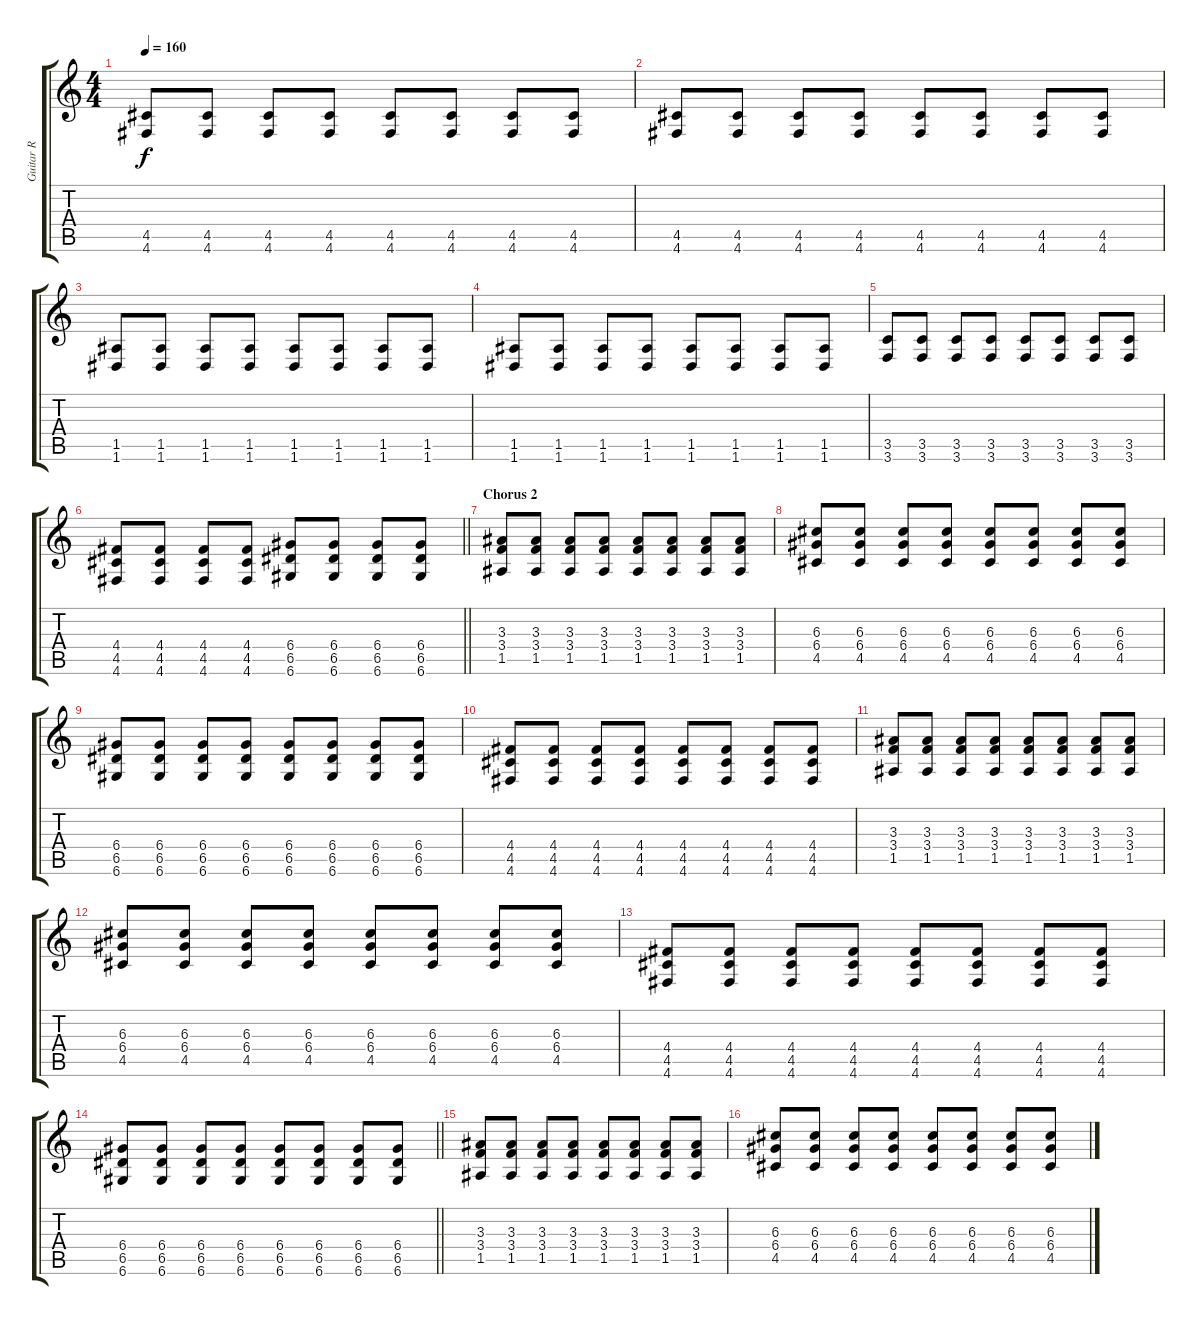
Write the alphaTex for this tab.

\track ("Guitar R" "Guitar R") {instrument distortionguitar}
\staff {score tabs}
\tuning (E4 B3 G3 D3 A2 D2) {hide}
\ts (4 4)
\tempo 160
\clef g2
\ks c
(4.5 4.6).8{dy f} (4.5 4.6).8 (4.5 4.6).8 (4.5 4.6).8 (4.5 4.6).8 (4.5 4.6).8 (4.5 4.6).8 (4.5 4.6).8 |
(4.5 4.6).8 (4.5 4.6).8 (4.5 4.6).8 (4.5 4.6).8 (4.5 4.6).8 (4.5 4.6).8 (4.5 4.6).8 (4.5 4.6).8 |
(1.5 1.6).8 (1.5 1.6).8 (1.5 1.6).8 (1.5 1.6).8 (1.5 1.6).8 (1.5 1.6).8 (1.5 1.6).8 (1.5 1.6).8 |
(1.5 1.6).8 (1.5 1.6).8 (1.5 1.6).8 (1.5 1.6).8 (1.5 1.6).8 (1.5 1.6).8 (1.5 1.6).8 (1.5 1.6).8 |
(3.5 3.6).8 (3.5 3.6).8 (3.5 3.6).8 (3.5 3.6).8 (3.5 3.6).8 (3.5 3.6).8 (3.5 3.6).8 (3.5 3.6).8 |
\barLineRight lightlight
(4.4 4.5 4.6).8 (4.4 4.5 4.6).8 (4.4 4.5 4.6).8 (4.4 4.5 4.6).8 (6.4 6.5 6.6).8 (6.4 6.5 6.6).8 (6.4 6.5 6.6).8 (6.4 6.5 6.6).8 |
\section ("" "Chorus 2")
(3.3 3.4 1.5).8 (3.3 3.4 1.5).8 (3.3 3.4 1.5).8 (3.3 3.4 1.5).8 (3.3 3.4 1.5).8 (3.3 3.4 1.5).8 (3.3 3.4 1.5).8 (3.3 3.4 1.5).8 |
(6.3 6.4 4.5).8 (6.3 6.4 4.5).8 (6.3 6.4 4.5).8 (6.3 6.4 4.5).8 (6.3 6.4 4.5).8 (6.3 6.4 4.5).8 (6.3 6.4 4.5).8 (6.3 6.4 4.5).8 |
(6.4 6.5 6.6).8 (6.4 6.5 6.6).8 (6.4 6.5 6.6).8 (6.4 6.5 6.6).8 (6.4 6.5 6.6).8 (6.4 6.5 6.6).8 (6.4 6.5 6.6).8 (6.4 6.5 6.6).8 |
(4.4 4.5 4.6).8 (4.4 4.5 4.6).8 (4.4 4.5 4.6).8 (4.4 4.5 4.6).8 (4.4 4.5 4.6).8 (4.4 4.5 4.6).8 (4.4 4.5 4.6).8 (4.4 4.5 4.6).8 |
(3.3 3.4 1.5).8 (3.3 3.4 1.5).8 (3.3 3.4 1.5).8 (3.3 3.4 1.5).8 (3.3 3.4 1.5).8 (3.3 3.4 1.5).8 (3.3 3.4 1.5).8 (3.3 3.4 1.5).8 |
(6.3 6.4 4.5).8 (6.3 6.4 4.5).8 (6.3 6.4 4.5).8 (6.3 6.4 4.5).8 (6.3 6.4 4.5).8 (6.3 6.4 4.5).8 (6.3 6.4 4.5).8 (6.3 6.4 4.5).8 |
(4.4 4.5 4.6).8 (4.4 4.5 4.6).8 (4.4 4.5 4.6).8 (4.4 4.5 4.6).8 (4.4 4.5 4.6).8 (4.4 4.5 4.6).8 (4.4 4.5 4.6).8 (4.4 4.5 4.6).8 |
\barLineRight lightlight
(6.4 6.5 6.6).8 (6.4 6.5 6.6).8 (6.4 6.5 6.6).8 (6.4 6.5 6.6).8 (6.4 6.5 6.6).8 (6.4 6.5 6.6).8 (6.4 6.5 6.6).8 (6.4 6.5 6.6).8 |
(3.3 3.4 1.5).8 (3.3 3.4 1.5).8 (3.3 3.4 1.5).8 (3.3 3.4 1.5).8 (3.3 3.4 1.5).8 (3.3 3.4 1.5).8 (3.3 3.4 1.5).8 (3.3 3.4 1.5).8 |
(6.3 6.4 4.5).8 (6.3 6.4 4.5).8 (6.3 6.4 4.5).8 (6.3 6.4 4.5).8 (6.3 6.4 4.5).8 (6.3 6.4 4.5).8 (6.3 6.4 4.5).8 (6.3 6.4 4.5).8
